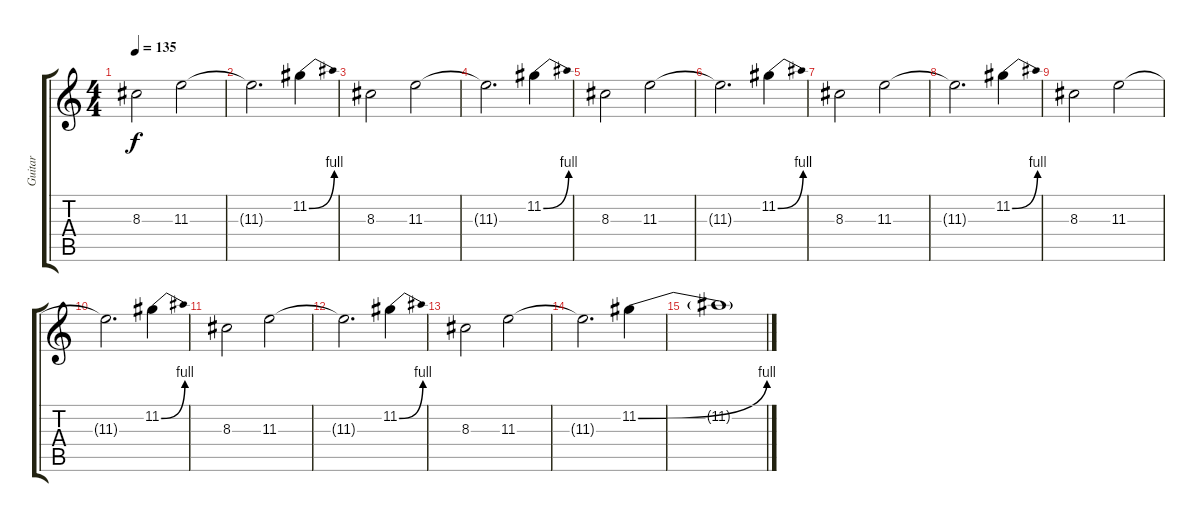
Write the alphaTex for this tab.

\track ("Guitar" "Guitar") {instrument distortionguitar}
\staff {score tabs}
\tuning (D4 A3 F3 C3 G2 C2) {hide}
\ts (4 4)
\tempo 135
\clef g2
\ks c
8.3.2{dy f} 11.3.2 |
11.3{t}.2{d} 11.2{be (bend 0 0 60 4)}.4 |
8.3.2 11.3.2 |
11.3{t}.2{d} 11.2{be (bend 0 0 60 4)}.4 |
8.3.2 11.3.2 |
11.3{t}.2{d} 11.2{be (bend 0 0 60 4)}.4 |
8.3.2 11.3.2 |
11.3{t}.2{d} 11.2{be (bend 0 0 60 4)}.4 |
8.3.2 11.3.2 |
11.3{t}.2{d} 11.2{be (bend 0 0 60 4)}.4 |
8.3.2 11.3.2 |
11.3{t}.2{d} 11.2{be (bend 0 0 60 4)}.4 |
8.3.2 11.3.2 |
11.3{t}.2{d} 11.2{be (bend 0 0 60 4)}.4 |
11.2{t}.1
